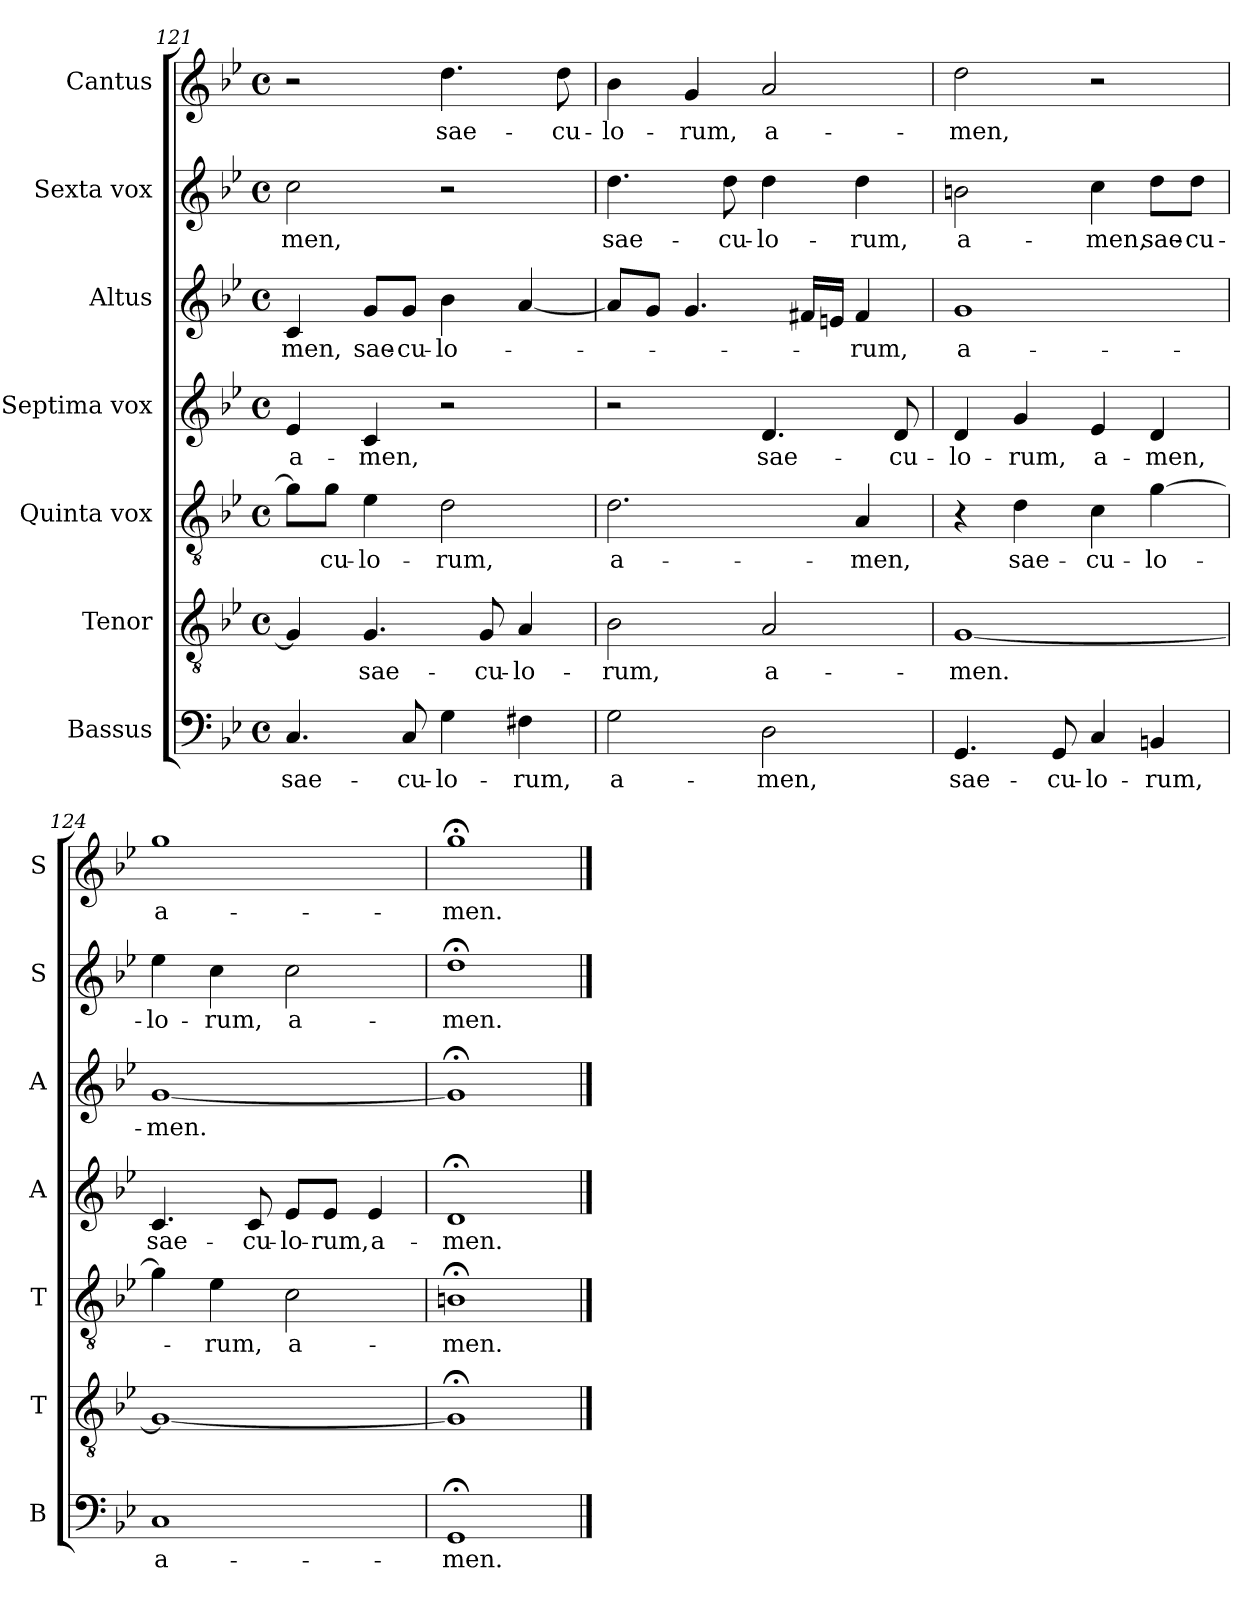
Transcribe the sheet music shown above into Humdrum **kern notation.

**kern	**text	**kern	**text	**kern	**text	**kern	**text	**kern	**text	**kern	**text	**kern	**text
*part7	*part7	*part6	*part6	*part5	*part5	*part4	*part4	*part3	*part3	*part2	*part2	*part1	*part1
*staff7	*staff7	*staff6	*staff6	*staff5	*staff5	*staff4	*staff4	*staff3	*staff3	*staff2	*staff2	*staff1	*staff1
*I"Bassus	*	*I"Tenor	*	*I"Quinta vox	*	*I"Septima vox	*	*I"Altus	*	*I"Sexta vox	*	*I"Cantus	*
*I'B	*	*I'T	*	*I'T	*	*I'A	*	*I'A	*	*I'S	*	*I'S	*
!!LO:PB:g=z
*clefF4	*	*clefGv2	*	*clefGv2	*	*clefG2	*	*clefG2	*	*clefG2	*	*clefG2	*
*	*	*ITrd7c12	*	*ITrd7c12	*	*	*	*	*	*	*	*	*
*k[b-e-]	*	*k[b-e-]	*	*k[b-e-]	*	*k[b-e-]	*	*k[b-e-]	*	*k[b-e-]	*	*k[b-e-]	*
*B-:	*	*B-:	*	*B-:	*	*B-:	*	*B-:	*	*B-:	*	*B-:	*
*M4/4	*	*M4/4	*	*M4/4	*	*M4/4	*	*M4/4	*	*M4/4	*	*M4/4	*
*met(c)	*	*met(c)	*	*met(c)	*	*met(c)	*	*met(c)	*	*met(c)	*	*met(c)	*
=121	=121	=121	=121	=121	=121	=121	=121	=121	=121	=121	=121	=121	=121
!	!LO:LY:b	!	!	!	!	!	!LO:LY:b	!	!LO:LY:b	!	!LO:LY:b	!	!
4.C/	sae-	4GG/]	.	8G\L]	.	4e-/	a-	4c/	-men,	2cc\	-men,	2r	.
!	!	!	!	!	!LO:LY:b	!	!	!	!	!	!	!	!
.	.	.	.	8G\J	-cu-	.	.	.	.	.	.	.	.
!	!	!	!LO:LY:b	!	!LO:LY:b	!	!LO:LY:b	!	!LO:LY:b	!	!	!	!
.	.	4.GG/	sae-	4E-\	-lo-	4c/	-men,	8g/L	sae-	.	.	.	.
!	!LO:LY:b	!	!	!	!	!	!	!	!LO:LY:b	!	!	!	!
8C/	-cu-	.	.	.	.	.	.	8g/J	-cu-	.	.	.	.
!	!LO:LY:b	!	!	!	!LO:LY:b	!	!	!	!LO:LY:b	!	!	!	!LO:LY:b
4G\	-lo-	.	.	2D\	-rum,	2r	.	4b-\	-lo-	2r	.	4.dd\	sae-
!	!	!	!LO:LY:b	!	!	!	!	!	!	!	!	!	!
.	.	8GG/	-cu-	.	.	.	.	.	.	.	.	.	.
!	!LO:LY:b	!	!LO:LY:b	!	!	!	!	!	!	!	!	!	!
4F#X\	-rum,	4AA/	-lo-	.	.	.	.	[<4a/	.	.	.	.	.
!	!	!	!	!	!	!	!	!	!	!	!	!	!LO:LY:b
.	.	.	.	.	.	.	.	.	.	.	.	8dd\	-cu-
=122	=122	=122	=122	=122	=122	=122	=122	=122	=122	=122	=122	=122	=122
!	!LO:LY:b	!	!LO:LY:b	!	!LO:LY:b	!	!	!	!	!	!LO:LY:b	!	!LO:LY:b
2G\	a-	2BB-\	-rum,	2.D\	a-	2r	.	8a/L]	.	4.dd\	sae-	4b-\	-lo-
.	.	.	.	.	.	.	.	8g/J	.	.	.	.	.
!	!	!	!	!	!	!	!	!	!	!	!	!	!LO:LY:b
.	.	.	.	.	.	.	.	4.g/	.	.	.	4g/	-rum,
!	!	!	!	!	!	!	!	!	!	!	!LO:LY:b	!	!
.	.	.	.	.	.	.	.	.	.	8dd\	-cu-	.	.
!	!LO:LY:b	!	!LO:LY:b	!	!	!	!LO:LY:b	!	!	!	!LO:LY:b	!	!LO:LY:b
2D\	-men,	2AA/	a-	.	.	4.d/	sae-	.	.	4dd\	-lo-	2a/	a-
.	.	.	.	.	.	.	.	16f#X/LL	.	.	.	.	.
.	.	.	.	.	.	.	.	16en/JJ	.	.	.	.	.
!	!	!	!	!	!LO:LY:b	!	!	!	!LO:LY:b	!	!LO:LY:b	!	!
.	.	.	.	4AA/	-men,	.	.	4f#/	-rum,	4dd\	-rum,	.	.
!	!	!	!	!	!	!	!LO:LY:b	!	!	!	!	!	!
.	.	.	.	.	.	8d/	-cu-	.	.	.	.	.	.
=123	=123	=123	=123	=123	=123	=123	=123	=123	=123	=123	=123	=123	=123
!	!LO:LY:b	!	!LO:LY:b	!	!	!	!LO:LY:b	!	!LO:LY:b	!	!LO:LY:b	!	!LO:LY:b
4.GG/	sae-	[<1GG	-men.	4r	.	4d/	-lo-	1g	a-	2bn\	a-	2dd\	-men,
!	!	!	!	!	!LO:LY:b	!	!LO:LY:b	!	!	!	!	!	!
.	.	.	.	4D\	sae-	4g/	-rum,	.	.	.	.	.	.
!	!LO:LY:b	!	!	!	!	!	!	!	!	!	!	!	!
8GG/	-cu-	.	.	.	.	.	.	.	.	.	.	.	.
!	!LO:LY:b	!	!	!	!LO:LY:b	!	!LO:LY:b	!	!	!	!LO:LY:b	!	!
4C/	-lo-	.	.	4C\	-cu-	4e-/	a-	.	.	4cc\	-men,	2r	.
!	!LO:LY:b	!	!	!	!LO:LY:b	!	!LO:LY:b	!	!	!	!LO:LY:b	!	!
4BBn/	-rum,	.	.	[>4G\	-lo-	4d/	-men,	.	.	8dd\L	sae-	.	.
!	!	!	!	!	!	!	!	!	!	!	!LO:LY:b	!	!
.	.	.	.	.	.	.	.	.	.	8dd\J	-cu-	.	.
=124	=124	=124	=124	=124	=124	=124	=124	=124	=124	=124	=124	=124	=124
!	!LO:LY:b	!	!	!	!	!	!LO:LY:b	!	!LO:LY:b	!	!LO:LY:b	!	!LO:LY:b
1C	a-	1GG_	.	4G\]	.	4.c/	sae-	[<1g	-men.	4ee-\	-lo-	1gg	a-
!	!	!	!	!	!LO:LY:b	!	!	!	!	!	!LO:LY:b	!	!
.	.	.	.	4E-\	-rum,	.	.	.	.	4cc\	-rum,	.	.
!	!	!	!	!	!	!	!LO:LY:b	!	!	!	!	!	!
.	.	.	.	.	.	8c/	-cu-	.	.	.	.	.	.
!	!	!	!	!	!LO:LY:b	!	!LO:LY:b	!	!	!	!LO:LY:b	!	!
.	.	.	.	2C\	a-	8e-/L	-lo-	.	.	2cc\	a-	.	.
!	!	!	!	!	!	!	!LO:LY:b	!	!	!	!	!	!
.	.	.	.	.	.	8e-/J	-rum,	.	.	.	.	.	.
!	!	!	!	!	!	!	!LO:LY:b	!	!	!	!	!	!
.	.	.	.	.	.	4e-/	a-	.	.	.	.	.	.
=125	=125	=125	=125	=125	=125	=125	=125	=125	=125	=125	=125	=125	=125
!	!LO:LY:b	!	!	!	!LO:LY:b	!	!LO:LY:b	!	!	!	!LO:LY:b	!	!LO:LY:b
1GG;	-men.	1GG;]	.	1BBn;<	-men.	1d;	-men.	1g;]	.	1dd;<	-men.	1gg;<	-men.
==	==	==	==	==	==	==	==	==	==	==	==	==	==
*-	*-	*-	*-	*-	*-	*-	*-	*-	*-	*-	*-	*-	*-
